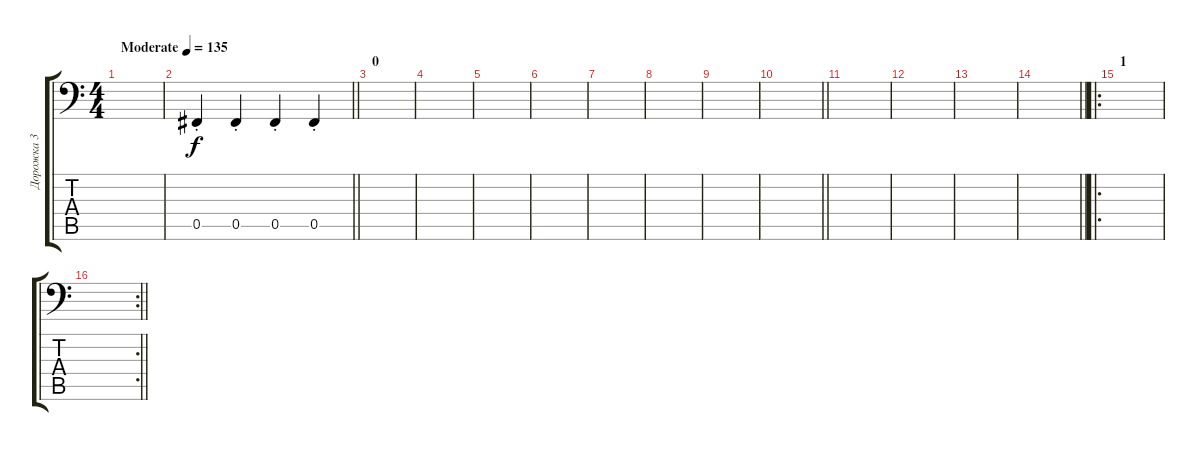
\track ("Дорожка 3" "Дорожка 3") {instrument electricbassfinger}
\staff {score tabs}
\tuning (Db3 Ab2 E2 B1 Gb1 B0) {hide}
\ts (4 4)
\tempo (135 "Moderate")
\clef f4
\ks c
|
\barLineRight lightlight
0.5{st}.4 0.5{st}.4 0.5{st}.4 0.5{st}.4 |
\section ("" "0")
|
|
|
|
|
|
|
\barLineRight lightlight
|
\section ("" " ")
|
|
|
\barLineRight lightlight
|
\ro
\section ("" "1")
|
\rc 2
\barLineRight lightlight
